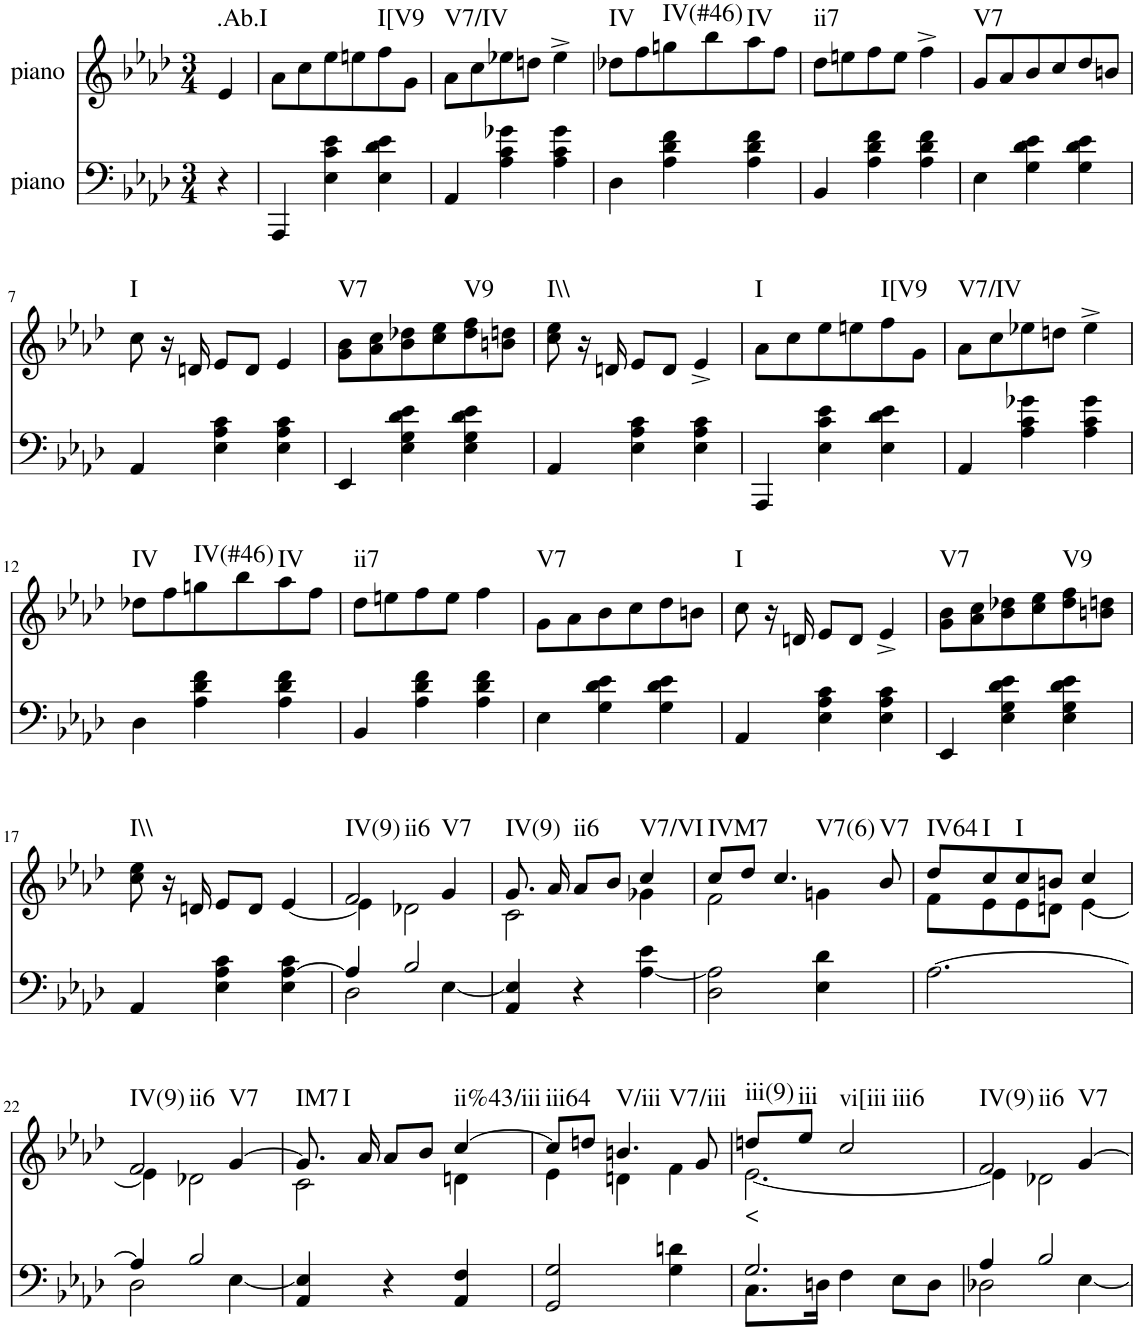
**kern	**kern	**text	**harte
*part2	*part1	*part1	*part1
*staff2	*staff1	*staff1	*
*I"piano	*I"piano	*	*
*I'Pno	*I'Pno	*	*
*clefF4	*clefG2	*	*
*k[b-e-a-d-]	*k[b-e-a-d-]	*	*
*A-:	*A-:	*	*
*M3/4	*M3/4	*	*
=1	=1	=1	=1
!	!	!	!LO:H:kt=.Ab.I
4r	4e-/	.	N
=2	=2	=2	=2
4AAA-/	8a-\L	.	.
.	8cc\	.	.
4E-\ 4c\ 4e-\	8ee-\	.	.
.	8een\	.	.
!	!	!	!LO:H:kt=I[V9
4E-\ 4d-\ 4e-\	8ff\	.	N
.	8g\J	.	.
=3	=3	=3	=3
!	!	!	!LO:H:kt=V7/IV
4AA-/	8a-\L	.	N
.	8cc\	.	.
4A-\ 4c\ 4g-X\	8ee-X\	.	.
.	8ddn\J	.	.
4A-\ 4c\ 4g-\	4ee-^\	.	.
=4	=4	=4	=4
!	!	!	!LO:H:kt=IV
4D-\	8dd-X\L	.	N
.	8ff\	.	.
!	!	!	!LO:H:kt=IV(#46)
4A-\ 4d-\ 4f\	8ggn\	.	N
.	8bb-\	.	.
!	!	!	!LO:H:kt=IV
4A-\ 4d-\ 4f\	8aa-\	.	N
.	8ff\J	.	.
=5	=5	=5	=5
!	!	!	!LO:H:kt=ii7
4BB-/	8dd-\L	.	N
.	8een\	.	.
4A-\ 4d-\ 4f\	8ff\	.	.
.	8ee\J	.	.
4A-\ 4d-\ 4f\	4ff^\	.	.
=6	=6	=6	=6
!	!	!	!LO:H:kt=V7
4E-\	8g/L	.	N
.	8a-/	.	.
4G\ 4d-\ 4e-\	8b-/	.	.
.	8cc/	.	.
4G\ 4d-\ 4e-\	8dd-/	.	.
.	8bn/J	.	.
!!LO:LB:g=z
=7	=7	=7	=7
!	!	!	!LO:H:kt=I
4AA-/	8cc\	.	N
.	16r	.	.
.	16dn/	.	.
4E-\ 4A-\ 4c\	8e-/L	.	.
.	8d/J	.	.
4E-\ 4A-\ 4c\	4e-/	.	.
=8	=8	=8	=8
!	!	!	!LO:H:kt=V7
4EE-/	8g\ 8b-\L	.	N
.	8a-\ 8cc\	.	.
4E-\ 4G\ 4d-\ 4e-\	8b-\ 8dd-X\	.	.
.	8cc\ 8ee-\	.	.
!	!	!	!LO:H:kt=V9
4E-\ 4G\ 4d-\ 4e-\	8dd-\ 8ff\	.	N
.	8bn\ 8ddn\J	.	.
=9	=9	=9	=9
!	!	!	!LO:H:kt=I\\
4AA-/	8cc\ 8ee-\	.	N
.	16r	.	.
.	16dn/	.	.
4E-\ 4A-\ 4c\	8e-/L	.	.
.	8d/J	.	.
4E-\ 4A-\ 4c\	4e-^/	.	.
=10	=10	=10	=10
!	!	!	!LO:H:kt=I
4AAA-/	8a-\L	.	N
.	8cc\	.	.
4E-\ 4c\ 4e-\	8ee-\	.	.
.	8een\	.	.
!	!	!	!LO:H:kt=I[V9
4E-\ 4d-\ 4e-\	8ff\	.	N
.	8g\J	.	.
=11	=11	=11	=11
!	!	!	!LO:H:kt=V7/IV
4AA-/	8a-\L	.	N
.	8cc\	.	.
4A-\ 4c\ 4g-X\	8ee-X\	.	.
.	8ddn\J	.	.
4A-\ 4c\ 4g-\	4ee-^\	.	.
!!LO:LB:g=z
=12	=12	=12	=12
!	!	!	!LO:H:kt=IV
4D-\	8dd-X\L	.	N
.	8ff\	.	.
!	!	!	!LO:H:kt=IV(#46)
4A-\ 4d-\ 4f\	8ggn\	.	N
.	8bb-\	.	.
!	!	!	!LO:H:kt=IV
4A-\ 4d-\ 4f\	8aa-\	.	N
.	8ff\J	.	.
=13	=13	=13	=13
!	!	!	!LO:H:kt=ii7
4BB-/	8dd-\L	.	N
.	8een\	.	.
4A-\ 4d-\ 4f\	8ff\	.	.
.	8ee\J	.	.
4A-\ 4d-\ 4f\	4ff\	.	.
=14	=14	=14	=14
!	!	!	!LO:H:kt=V7
4E-\	8g\L	.	N
.	8a-\	.	.
4G\ 4d-\ 4e-\	8b-\	.	.
.	8cc\	.	.
4G\ 4d-\ 4e-\	8dd-\	.	.
.	8bn\J	.	.
=15	=15	=15	=15
!	!	!	!LO:H:kt=I
4AA-/	8cc\	.	N
.	16r	.	.
.	16dn/	.	.
4E-\ 4A-\ 4c\	8e-/L	.	.
.	8d/J	.	.
4E-\ 4A-\ 4c\	4e-^/	.	.
=16	=16	=16	=16
!	!	!	!LO:H:kt=V7
4EE-/	8g\ 8b-\L	.	N
.	8a-\ 8cc\	.	.
4E-\ 4G\ 4d-\ 4e-\	8b-\ 8dd-X\	.	.
.	8cc\ 8ee-\	.	.
!	!	!	!LO:H:kt=V9
4E-\ 4G\ 4d-\ 4e-\	8dd-\ 8ff\	.	N
.	8bn\ 8ddn\J	.	.
!!LO:LB:g=z
=17	=17	=17	=17
!	!	!	!LO:H:kt=I\\
4AA-/	8cc\ 8ee-\	.	N
.	16r	.	.
.	16dn/	.	.
4E-\ 4A-\ 4c\	8e-/L	.	.
.	8d/J	.	.
4E-\ [4A-\ 4c\	[4e-/	.	.
=18	=18	=18	=18
*^	*^	*	*
!	!	!	!	!	!LO:H:n=1:kt=IV(9)
!	!	!	!	!	!LO:H:n=2:kt=ii6
4A-/]	2D-\	2f/	4e-\]	.	N N
2B-/	.	.	2d-X\	.	.
!	!	!	!	!	!LO:H:kt=V7
.	[4E-\	4g/	.	.	N
=19	=19	=19	=19	=19	=19
!	!	!	!	!	!LO:H:kt=IV(9)
*v	*v	*	*	*	*
4AA-/ 4E-/]	8.g/	2c\	.	N
.	16a-/	.	.	.
!	!	!	!	!LO:H:kt=ii6
4r	8a-/L	.	.	N
.	8b-/J	.	.	.
!	!	!	!	!LO:H:kt=V7/VI
[4A-\ 4e-\	4cc/	4g-X\	.	N
=20	=20	=20	=20	=20
!	!	!	!	!LO:H:kt=IVM7
2D-\ 2A-\]	8cc/L	2f\	.	N
.	8dd-/J	.	.	.
!	!	!	!	!LO:H:kt=V7(6)
.	4.cc/	.	.	N
4E-\ 4d-\	.	4gn\	.	.
!	!	!	!	!LO:H:kt=V7
.	8b-/	.	.	N
=21	=21	=21	=21	=21
!	!	!	!	!LO:H:kt=IV64
[2.A-\	8dd-/L	8f\L	.	N
!	!	!	!	!LO:H:kt=I
.	8cc/	8e-\	.	N
!	!	!	!	!LO:H:kt=I
.	8cc/	8e-\	.	N
.	8bn/J	8dn\J	.	.
.	4cc/	[4e-\	.	.
!!LO:LB:g=z	!!
=22	=22	=22	=22	=22
*^	*	*	*	*
!	!	!	!	!	!LO:H:n=1:kt=IV(9)
!	!	!	!	!	!LO:H:n=2:kt=ii6
4A-/]	2D-\	2f/	4e-\]	.	N N
2B-/	.	.	2d-X\	.	.
!	!	!	!	!	!LO:H:kt=V7
.	[4E-\	[4g/	.	.	N
=23	=23	=23	=23	=23	=23
!	!	!	!	!	!LO:H:n=1:kt=IM7
!	!	!	!	!	!LO:H:n=2:kt=I
*v	*v	*	*	*	*
4AA-/ 4E-/]	8.g/]	2c\	.	N N
.	16a-/	.	.	.
4r	8a-/L	.	.	.
.	8b-/J	.	.	.
!	!	!	!	!LO:H:kt=ii%43/iii
4AA-/ 4F/	[4cc/	4dn\	.	N
=24	=24	=24	=24	=24
!	!	!	!	!LO:H:kt=iii64
2GG/ 2G/	8cc/L]	4e-\	.	N
.	8ddn/J	.	.	.
!	!	!	!	!LO:H:n=1:kt=V/iii
!	!	!	!	!LO:H:n=2:kt=V7/iii
.	4.bn/	4dn\	.	N N
4G\ 4dn\	.	4f\	.	.
.	8g/	.	.	.
=25	=25	=25	=25	=25
*^	*	*	*	*
!	!	!	!	!LO:LY:b	!LO:H:kt=iii(9)
2.G/	8.C\L	8ddn/L	[2.e-\	<	N
!	!	!	!	!	!LO:H:kt=iii
.	.	8ee-/J	.	.	N
.	16Dn\Jk	.	.	.	.
!	!	!	!	!	!LO:H:n=1:kt=vi[iii
!	!	!	!	!	!LO:H:n=2:kt=iii6
.	4F\	2cc/	.	.	N N
.	8E-\L	.	.	.	.
.	8D\J	.	.	.	.
=26	=26	=26	=26	=26	=26
!	!	!	!	!	!LO:H:n=1:kt=IV(9)
!	!	!	!	!	!LO:H:n=2:kt=ii6
4A-/	2D-X\	2f/	4e-\]	.	N N
2B-/	.	.	2d-X\	.	.
!	!	!	!	!	!LO:H:kt=V7
.	[4E-\	[4g/	.	.	N
*v	*v	*	*	*	*
*	*v	*v	*	*
=	=	=	=
*-	*-	*-	*-
